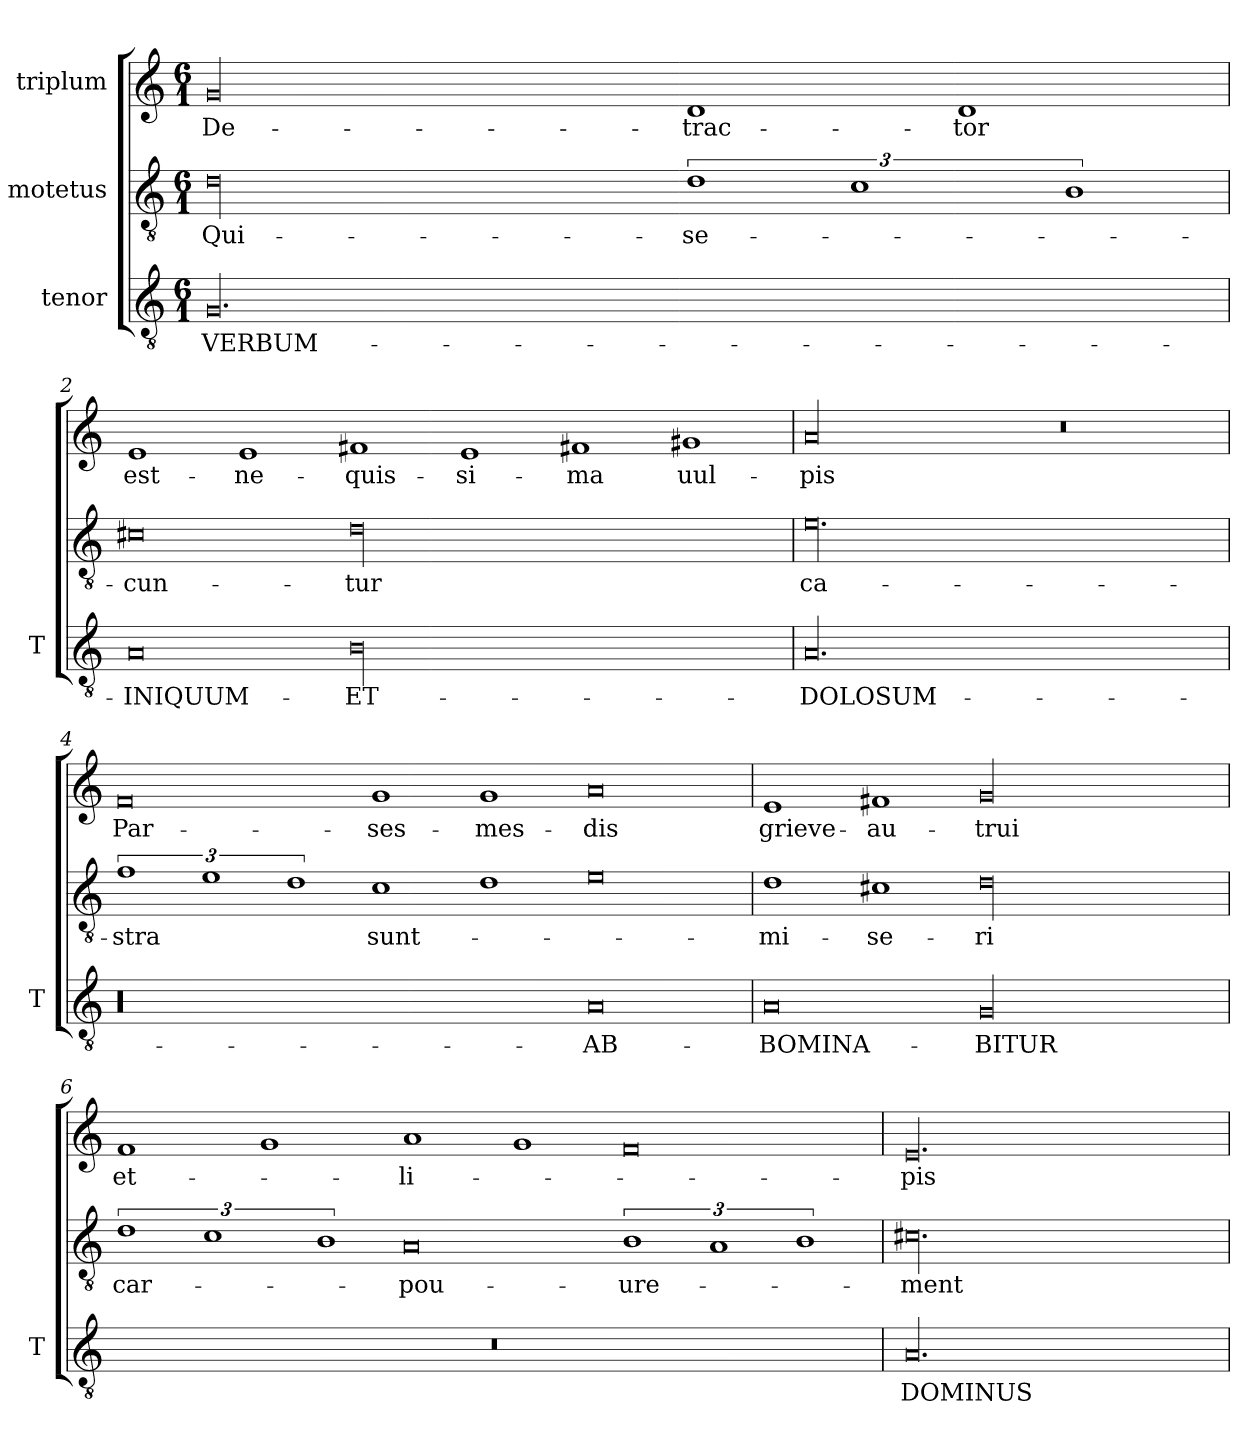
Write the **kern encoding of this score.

**kern	**text	**kern	**text	**kern	**text
*part3	*part3	*part2	*part2	*part1	*part1
*staff3	*staff3	*staff2	*staff2	*staff1	*staff1
*I"tenor	*	*I"motetus	*	*I"triplum	*
*I'T	*	*	*	*	*
*clefGv2	*	*clefGv2	*	*clefG2	*
*k[]	*	*k[]	*	*k[]	*
*C:	*	*C:	*	*C:	*
*M6/1	*	*M6/1	*	*M6/1	*
=1	=1	=1	=1	=1	=1
00.G/	VERBUM-	00d\	Qui-	00g/	De-
.	.	3%2d\	se-	1d/	-trac-
.	.	3%2c\	.	.	.
.	.	.	.	1d/	-tor
.	.	3%2B\	.	.	.
=2	=2	=2	=2	=2	=2
0A/	INIQUUM-	0c#X\	-cun-	1e/	est-
.	.	.	.	1e/	ne-
00B\	ET-	00d\	-tur	1f#X/	-quis-
.	.	.	.	1e/	-si-
.	.	.	.	1f#Xi/	-ma
.	.	.	.	1g#Xi/	uul-
=3	=3	=3	=3	=3	=3
00.A/	DOLOSUM-	00.e\	ca-	00a/	-pis
.	.	.	.	0r	.
!!LO:LB:g=z
=4	=4	=4	=4	=4	=4
00r	.	3%2f\	-stra	0f/	Par-
.	.	3%2e\	.	.	.
.	.	3%2d\	.	.	.
.	.	1c\	sunt-	1g/	ses-
.	.	1d\	.	1g/	mes-
0A/	AB-	0e\	.	0a/	-dis
=5	=5	=5	=5	=5	=5
0A/	-BOMINA-	1d\	mi-	1e/	grieve-
.	.	1c#Xi\	-se-	1f#Xi/	au-
00G/	-BITUR	00d\	-ri	00g/	-trui
=6	=6	=6	=6	=6	=6
00.r	.	3%2d\	car-	1f/	et-
.	.	3%2c\	.	.	.
.	.	.	.	1g/	.
.	.	3%2B\	.	.	.
.	.	0A/	pou-	1a/	li-
.	.	.	.	1g/	.
.	.	3%2B\	-ure-	0f/	.
.	.	3%2A/	.	.	.
.	.	3%2B\	.	.	.
=7	=7	=7	=7	=7	=7
00.A/	DOMINUS-	00.c#Xi\	-ment	00.e/	pis-
=	=	=	=	=	=
*-	*-	*-	*-	*-	*-
